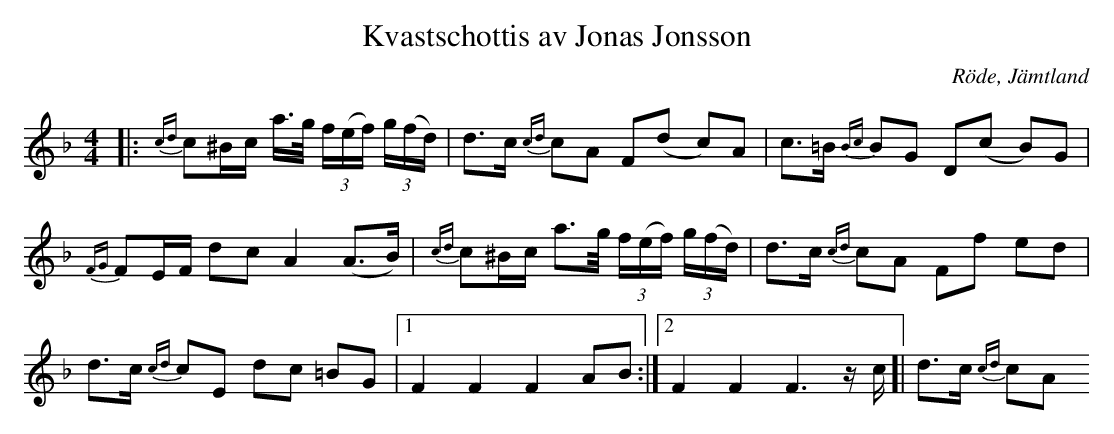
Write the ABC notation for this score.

X:1
T:Kvastschottis av Jonas Jonsson
O:Röde, Jämtland
M:4/4
L:1/16
K:F
|: {cd}c2^Bc a>g (3f(ef) (3g(fd) | d2>c2 {cd}c2A2 F2(d2- c2)A2 | c2>=B2 {Bc}B2G2 D2(c2- B2)G2 | {FG}F2EF d2c2 A4 (A2>B2) | {cd}c2^Bc a2>g (3f(ef) (3g(fd) | d2>c2 {cd}c2A2 F2f2 e2d2 | d2>c2 {cd}c2E2 d2c2 =B2G2 |1 F4 F4 F4 A2B2 :|2 F4 F4 F4> z2c ]| d2>c2 {cd}c2A2
